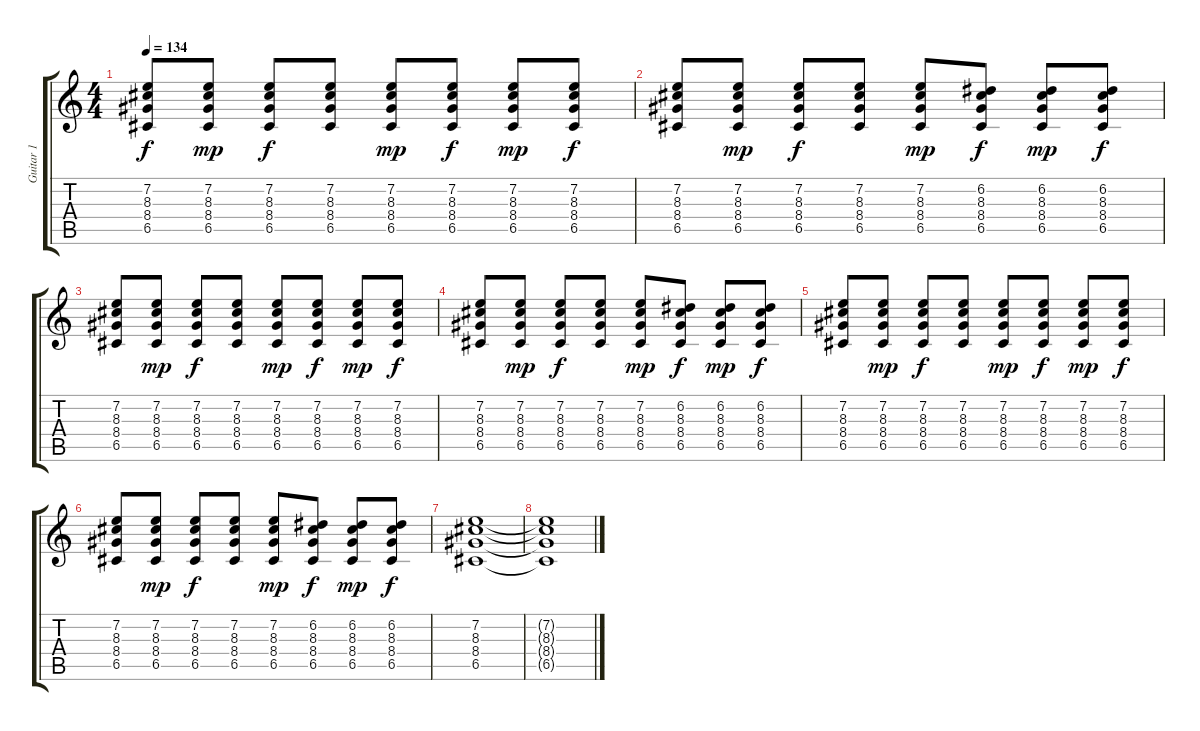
\track ("Guitar 1" "Guitar 1") {instrument electricguitarclean}
\staff {score tabs}
\tuning (D4 A3 F3 C3 G2 D2) {hide}
\ts (4 4)
\tempo 134
\clef g2
\ks c
(7.2 8.3 8.4 6.5).8{dy f} (7.2 8.3 8.4 6.5).8{dy mp} (7.2 8.3 8.4 6.5).8{dy f} (7.2 8.3 8.4 6.5).8 (7.2 8.3 8.4 6.5).8{dy mp} (7.2 8.3 8.4 6.5).8{dy f} (7.2 8.3 8.4 6.5).8{dy mp} (7.2 8.3 8.4 6.5).8{dy f} |
(7.2 8.3 8.4 6.5).8 (7.2 8.3 8.4 6.5).8{dy mp} (7.2 8.3 8.4 6.5).8{dy f} (7.2 8.3 8.4 6.5).8 (7.2 8.3 8.4 6.5).8{dy mp} (6.2 8.3 8.4 6.5).8{dy f} (6.2 8.3 8.4 6.5).8{dy mp} (6.2 8.3 8.4 6.5).8{dy f} |
(7.2 8.3 8.4 6.5).8 (7.2 8.3 8.4 6.5).8{dy mp} (7.2 8.3 8.4 6.5).8{dy f} (7.2 8.3 8.4 6.5).8 (7.2 8.3 8.4 6.5).8{dy mp} (7.2 8.3 8.4 6.5).8{dy f} (7.2 8.3 8.4 6.5).8{dy mp} (7.2 8.3 8.4 6.5).8{dy f} |
(7.2 8.3 8.4 6.5).8 (7.2 8.3 8.4 6.5).8{dy mp} (7.2 8.3 8.4 6.5).8{dy f} (7.2 8.3 8.4 6.5).8 (7.2 8.3 8.4 6.5).8{dy mp} (6.2 8.3 8.4 6.5).8{dy f} (6.2 8.3 8.4 6.5).8{dy mp} (6.2 8.3 8.4 6.5).8{dy f} |
(7.2 8.3 8.4 6.5).8 (7.2 8.3 8.4 6.5).8{dy mp} (7.2 8.3 8.4 6.5).8{dy f} (7.2 8.3 8.4 6.5).8 (7.2 8.3 8.4 6.5).8{dy mp} (7.2 8.3 8.4 6.5).8{dy f} (7.2 8.3 8.4 6.5).8{dy mp} (7.2 8.3 8.4 6.5).8{dy f} |
(7.2 8.3 8.4 6.5).8 (7.2 8.3 8.4 6.5).8{dy mp} (7.2 8.3 8.4 6.5).8{dy f} (7.2 8.3 8.4 6.5).8 (7.2 8.3 8.4 6.5).8{dy mp} (6.2 8.3 8.4 6.5).8{dy f} (6.2 8.3 8.4 6.5).8{dy mp} (6.2 8.3 8.4 6.5).8{dy f} |
(7.2 8.3 8.4 6.5).1 |
(7.2{t} 8.3{t} 8.4{t} 6.5{t}).1
